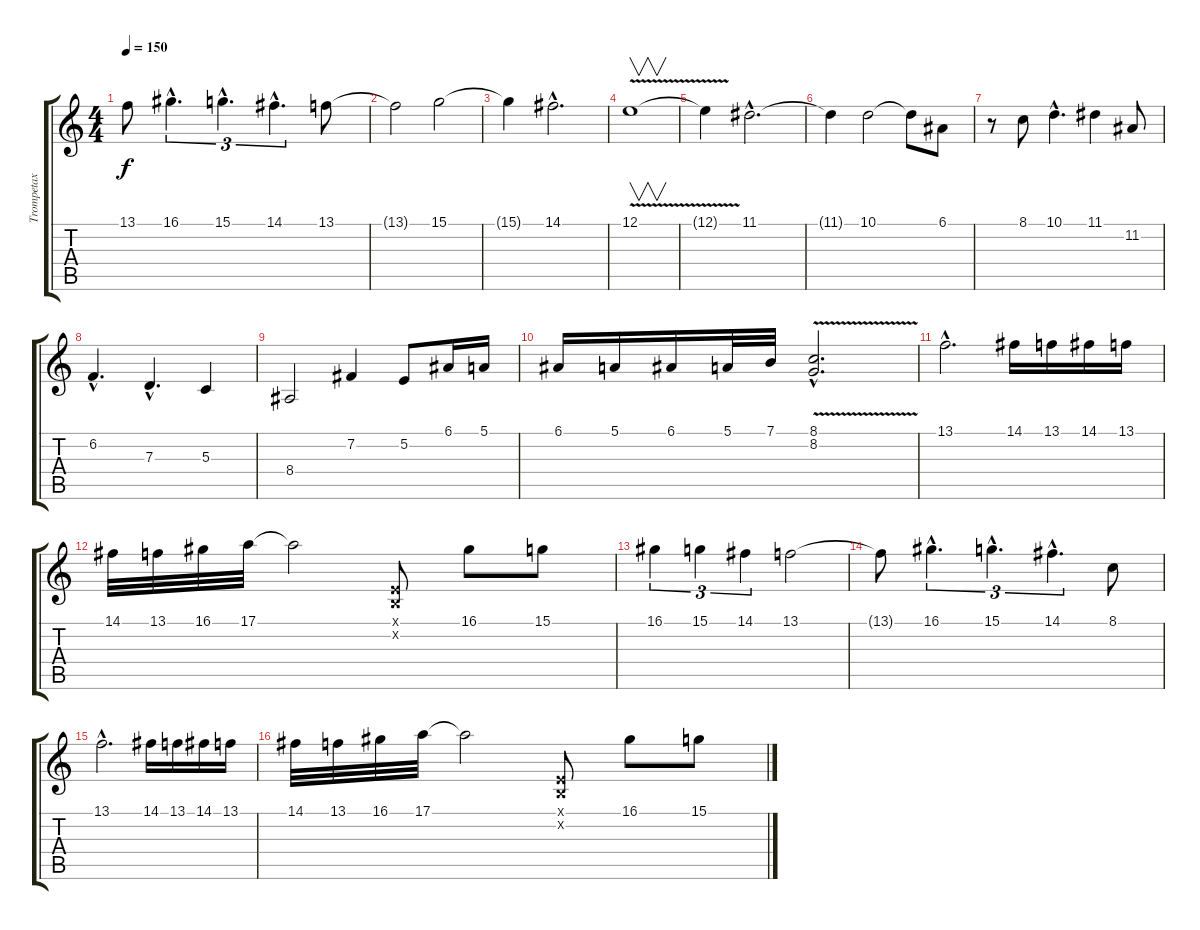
\track ("Trompetax" "Trompetax") {instrument trumpet}
\staff {score tabs}
\tuning (E4 B3 G3 D3 A2 E2) {hide}
\ts (4 4)
\tempo 150
\clef g2
\ks c
13.1{t}.8{dy f} 16.1{hac}.4{d tu (3 2)} 15.1{hac}.4{d tu (3 2)} 14.1{hac}.4{d tu (3 2)} 13.1.8 |
13.1{t}.2 15.1.2 |
15.1{t}.4 14.1{hac}.2{d} |
12.1{v}.1{v} |
12.1{t}.4 11.1{hac}.2{d} |
11.1{t}.4 10.1.2 10.1{t}.8 6.1.8 |
r.8 8.1.8 10.1{hac}.4{d} 11.1.4 11.2.8 |
6.2{hac}.4{d} 7.3{hac}.4{d} 5.3.4 |
8.4.2 7.2.4 5.2.8 6.1.16 5.1.16 |
6.1.16 5.1.16 6.1.16 5.1.32 7.1.32 (8.1{v hac} 8.2{v hac}).2{d} |
13.1{hac}.2{d} 14.1.16 13.1.16 14.1.16 13.1.16 |
14.1.32 13.1.32 16.1.32 17.1.32 17.1{t}.2 (0.1{x} 0.2{x}).8 16.1.8 15.1.8 |
16.1.4{tu (3 2)} 15.1.4{tu (3 2)} 14.1.4{tu (3 2)} 13.1.2 |
13.1{t}.8 16.1{hac}.4{d tu (3 2)} 15.1{hac}.4{d tu (3 2)} 14.1{hac}.4{d tu (3 2)} 8.1.8 |
13.1{hac}.2{d} 14.1.16 13.1.16 14.1.16 13.1.16 |
14.1.32 13.1.32 16.1.32 17.1.32 17.1{t}.2 (0.1{x} 0.2{x}).8 16.1.8 15.1.8
